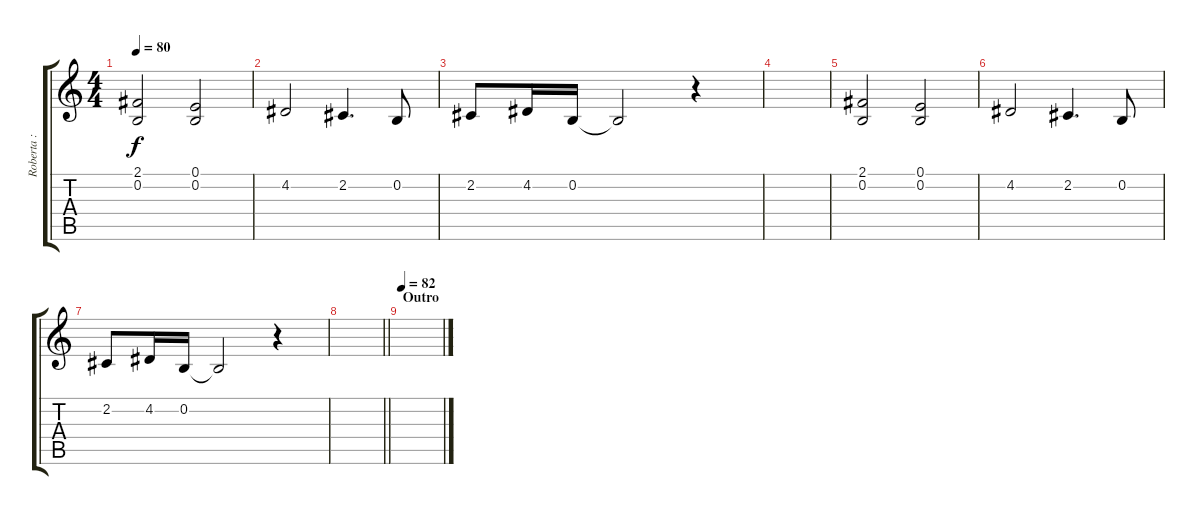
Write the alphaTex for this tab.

\track ("Roberta :  Vocal" "Roberta : ") {instrument pad4choir}
\staff {score tabs}
\tuning (E4 B3 G3 D3 A2 E2) {hide}
\ts (4 4)
\tempo 80
\clef g2
\ks c
(2.1 0.2).2{dy f} (0.1 0.2).2 |
4.2.2 2.2.4{d} 0.2.8 |
2.2.8 4.2.16 0.2.16 0.2{t}.2 r.4 |
|
(2.1 0.2).2 (0.1 0.2).2 |
4.2.2 2.2.4{d} 0.2.8 |
2.2.8 4.2.16 0.2.16 0.2{t}.2 r.4 |
\barLineRight lightlight
|
\section ("" "Outro")
\tempo 82
